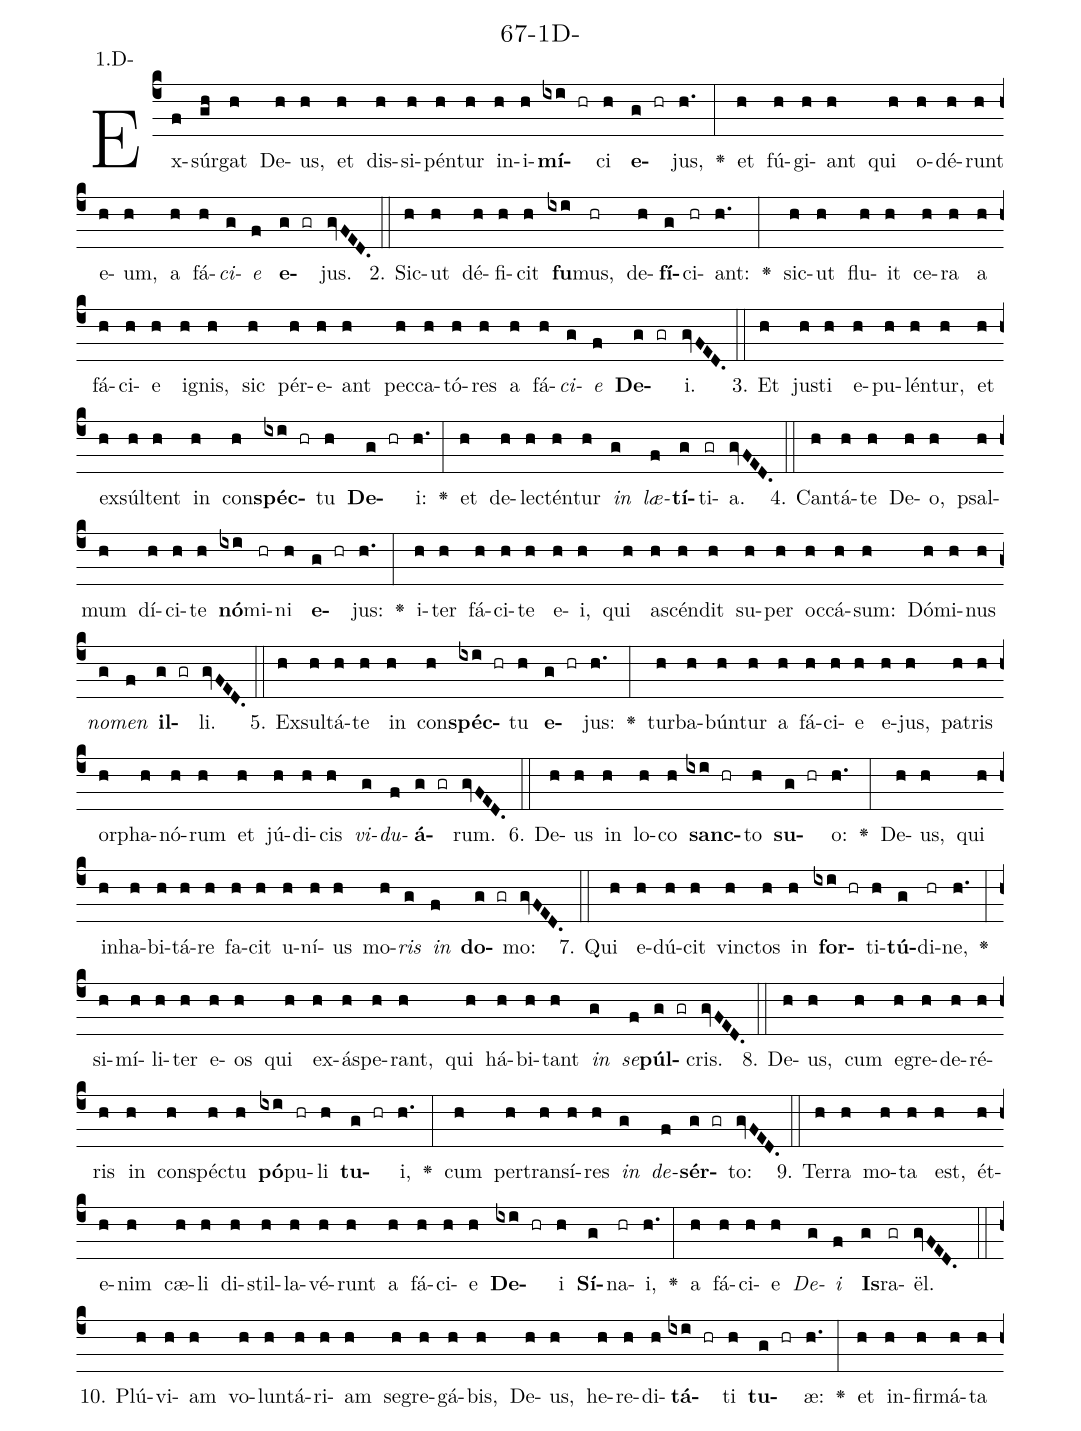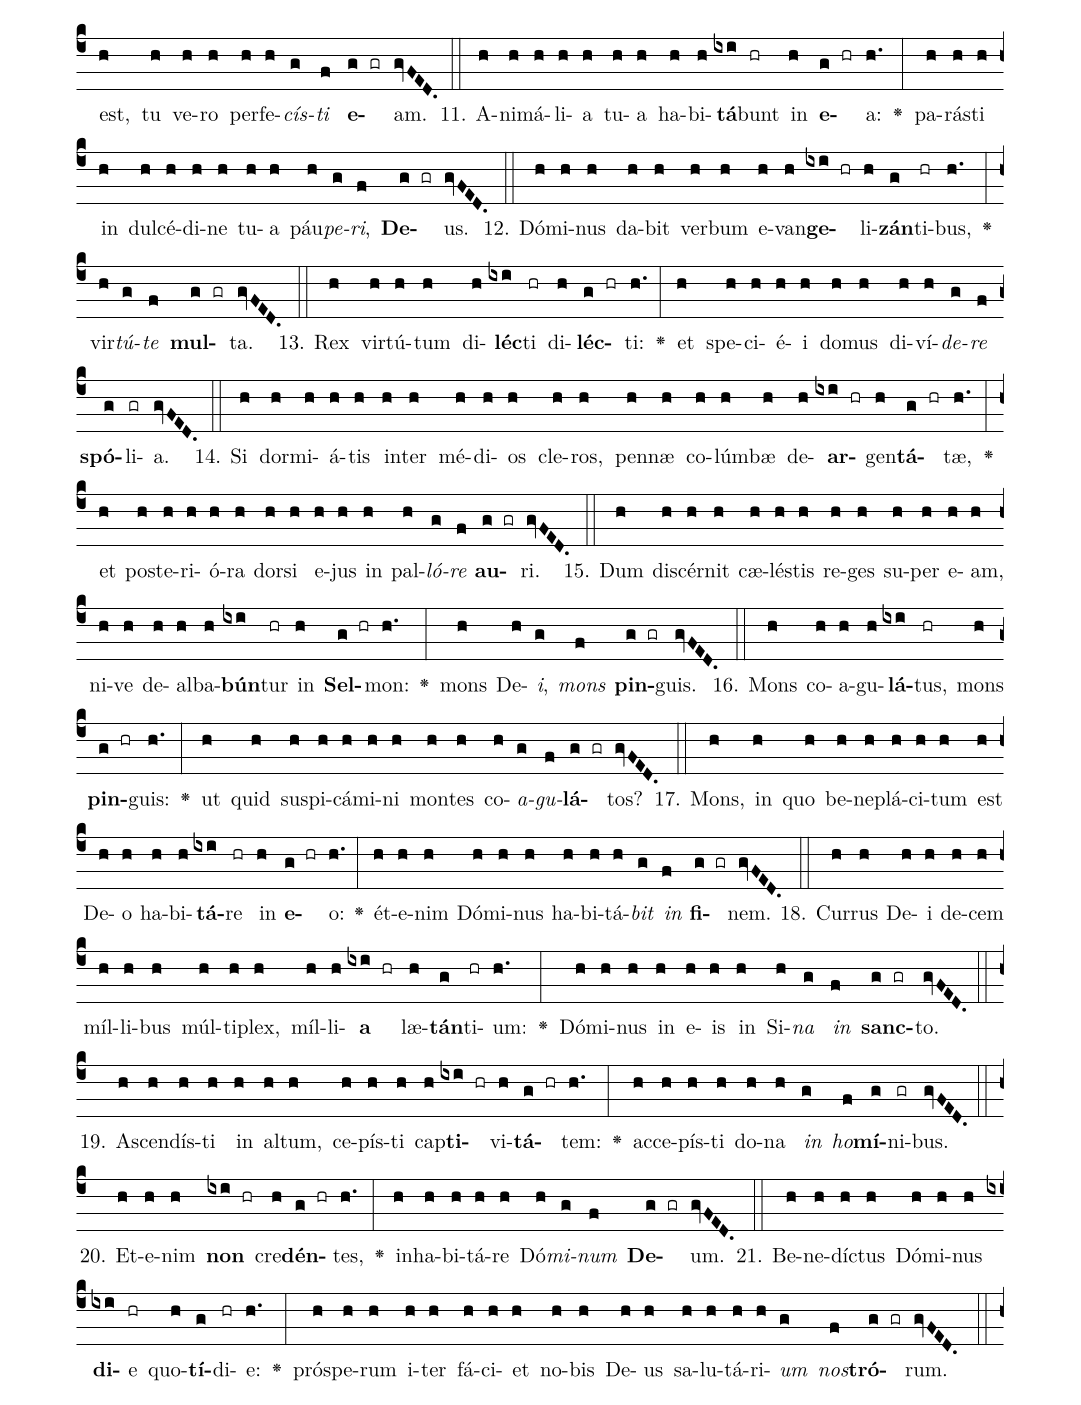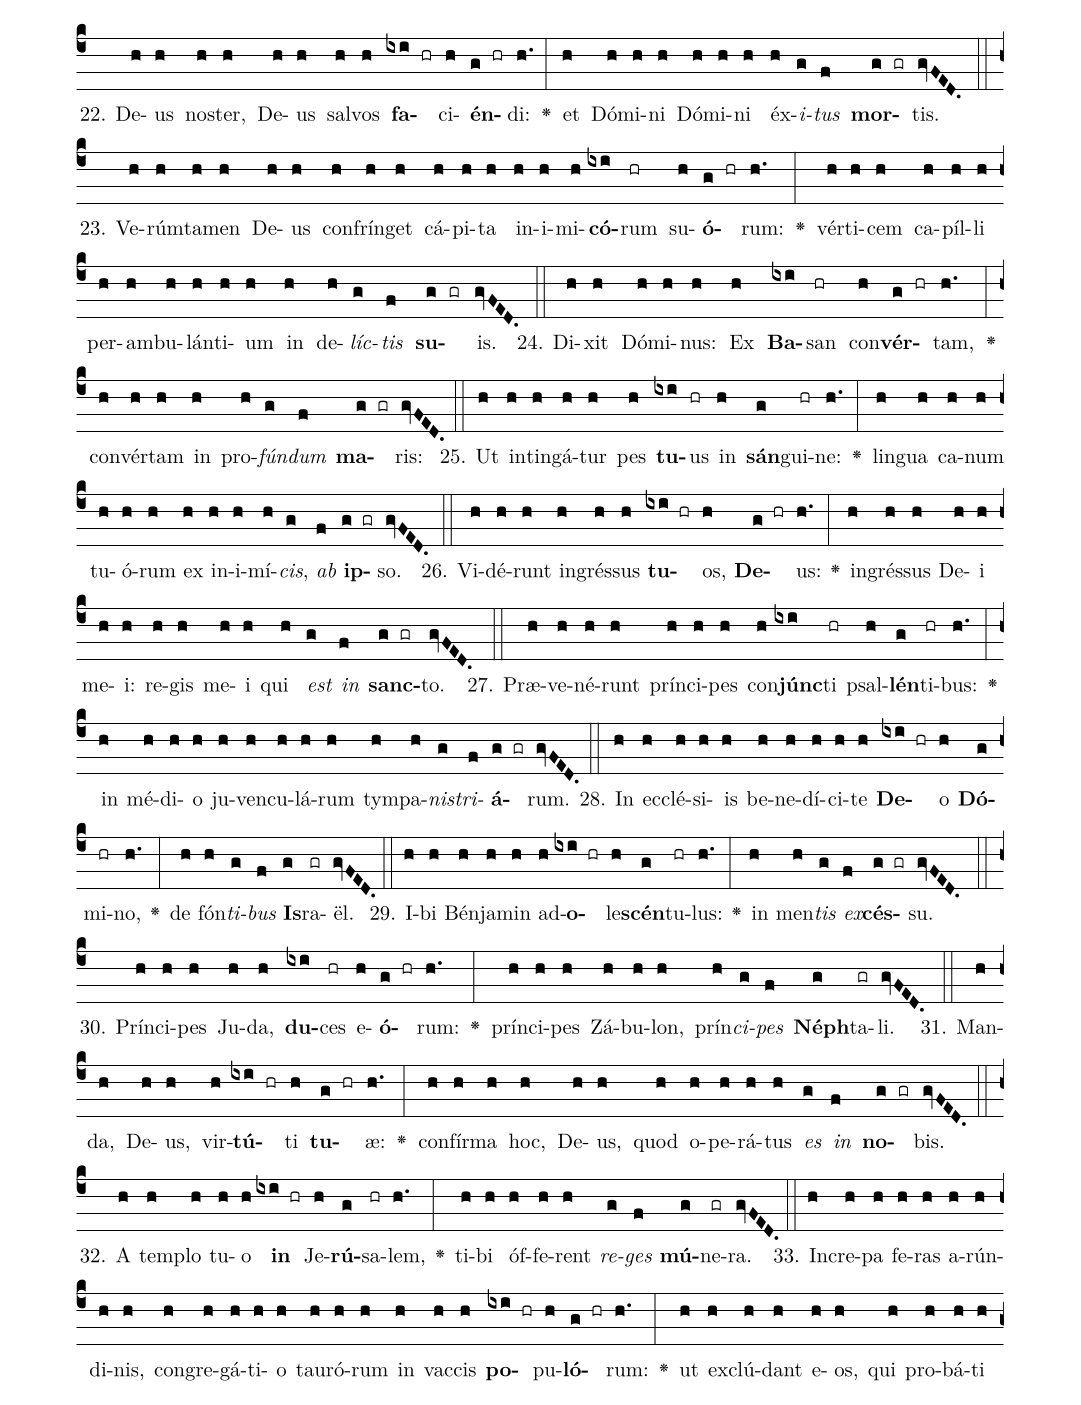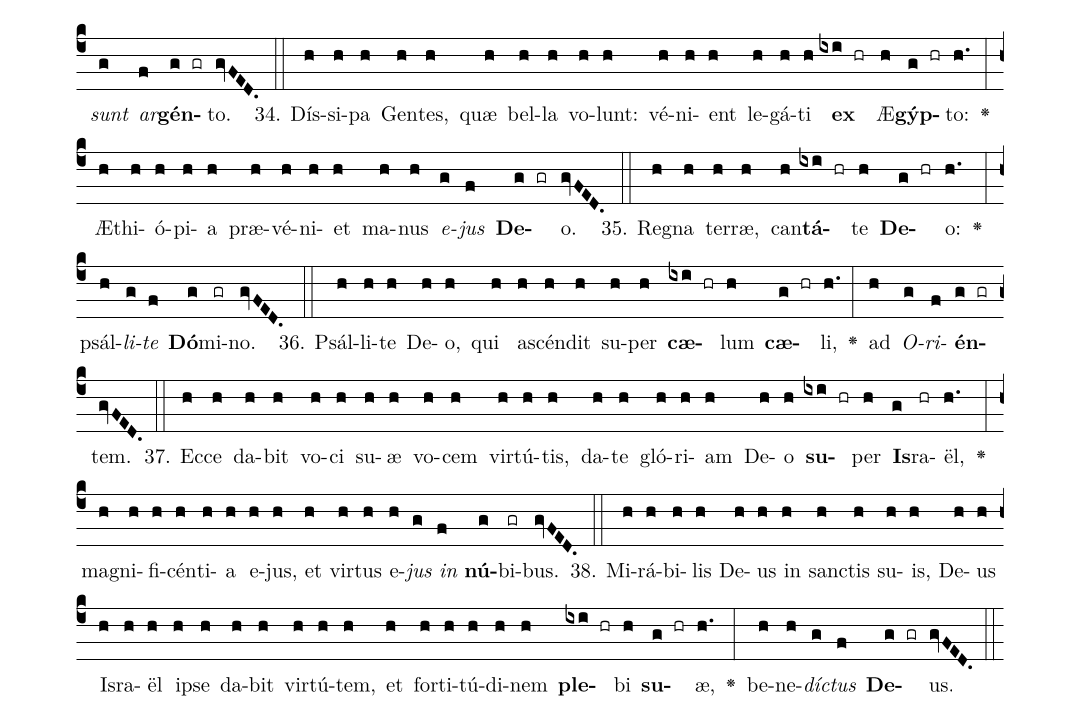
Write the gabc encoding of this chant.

name: 67-1D-;
annotation: 1.D-;
%%
(c4)Ex(f)súr(gh)gat(h) De(h)us,(h) et(h) dis(h)si(h)pén(h)tur(h) in(h)i(h)<b>mí</b>(ixi hr)ci(h) <b>e</b>(g hr)jus,(h.) <v>\greheightstar</v>(:) et(h) fú(h)gi(h)ant(h) qui(h) o(h)dé(h)runt(h) e(h)um,(h) a(h) fá(h)<i>ci</i>(g)<i>e</i>(f) <b>e</b>(g gr)jus.(gvFED.) (::)
2. Sic(h)ut(h) dé(h)fi(h)cit(h) <b>fu</b>(ixi)mus,(hr) de(h)<b>fí</b>(g)ci(hr)ant:(h.) <v>\greheightstar</v>(:) sic(h)ut(h) flu(h)it(h) ce(h)ra(h) a(h) fá(h)ci(h)e(h) i(h)gnis,(h) sic(h) pér(h)e(h)ant(h) pec(h)ca(h)tó(h)res(h) a(h) fá(h)<i>ci</i>(g)<i>e</i>(f) <b>De</b>(g gr)i.(gvFED.) (::)
3. Et(h) jus(h)ti(h) e(h)pu(h)lén(h)tur,(h) et(h) ex(h)súl(h)tent(h) in(h) con(h)<b>spéc</b>(ixi hr)tu(h) <b>De</b>(g hr)i:(h.) <v>\greheightstar</v>(:) et(h) de(h)lec(h)tén(h)tur(h) <i>in</i>(g) <i>læ</i>(f)<b>tí</b>(g)ti(gr)a.(gvFED.) (::)
4. Can(h)tá(h)te(h) De(h)o,(h) psal(h)mum(h) dí(h)ci(h)te(h) <b>nó</b>(ixi)mi(hr)ni(h) <b>e</b>(g hr)jus:(h.) <v>\greheightstar</v>(:) i(h)ter(h) fá(h)ci(h)te(h) e(h)i,(h) qui(h) a(h)scén(h)dit(h) su(h)per(h) oc(h)cá(h)sum:(h) Dó(h)mi(h)nus(h) <i>no</i>(g)<i>men</i>(f) <b>il</b>(g gr)li.(gvFED.) (::)
5. Ex(h)sul(h)tá(h)te(h) in(h) con(h)<b>spéc</b>(ixi hr)tu(h) <b>e</b>(g hr)jus:(h.) <v>\greheightstar</v>(:) tur(h)ba(h)bún(h)tur(h) a(h) fá(h)ci(h)e(h) e(h)jus,(h) pa(h)tris(h) or(h)pha(h)nó(h)rum(h) et(h) jú(h)di(h)cis(h) <i>vi</i>(g)<i>du</i>(f)<b>á</b>(g gr)rum.(gvFED.) (::)
6. De(h)us(h) in(h) lo(h)co(h) <b>sanc</b>(ixi hr)to(h) <b>su</b>(g hr)o:(h.) <v>\greheightstar</v>(:) De(h)us,(h) qui(h) in(h)ha(h)bi(h)tá(h)re(h) fa(h)cit(h) u(h)ní(h)us(h) mo(h)<i>ris</i>(g) <i>in</i>(f) <b>do</b>(g gr)mo:(gvFED.) (::)
7. Qui(h) e(h)dú(h)cit(h) vinc(h)tos(h) in(h) <b>for</b>(ixi hr)ti(h)<b>tú</b>(g)di(hr)ne,(h.) <v>\greheightstar</v>(:) si(h)mí(h)li(h)ter(h) e(h)os(h) qui(h) ex(h)ás(h)pe(h)rant,(h) qui(h) há(h)bi(h)tant(h) <i>in</i>(g) <i>se</i>(f)<b>púl</b>(g gr)cris.(gvFED.) (::)
8. De(h)us,(h) cum(h) e(h)gre(h)de(h)ré(h)ris(h) in(h) con(h)spéc(h)tu(h) <b>pó</b>(ixi)pu(hr)li(h) <b>tu</b>(g hr)i,(h.) <v>\greheightstar</v>(:) cum(h) per(h)trans(h)í(h)res(h) <i>in</i>(g) <i>de</i>(f)<b>sér</b>(g gr)to:(gvFED.) (::)
9. Ter(h)ra(h) mo(h)ta(h) est,(h) ét(h)e(h)nim(h) cæ(h)li(h) di(h)stil(h)la(h)vé(h)runt(h) a(h) fá(h)ci(h)e(h) <b>De</b>(ixi hr)i(h) <b>Sí</b>(g)na(hr)i,(h.) <v>\greheightstar</v>(:) a(h) fá(h)ci(h)e(h) <i>De</i>(g)<i>i</i>(f) <b>Is</b>(g)ra(gr)ël.(gvFED.) (::)
10. Plú(h)vi(h)am(h) vo(h)lun(h)tá(h)ri(h)am(h) se(h)gre(h)gá(h)bis,(h) De(h)us,(h) he(h)re(h)di(h)<b>tá</b>(ixi hr)ti(h) <b>tu</b>(g hr)æ:(h.) <v>\greheightstar</v>(:) et(h) in(h)fir(h)má(h)ta(h) est,(h) tu(h) ve(h)ro(h) per(h)fe(h)<i>cís</i>(g)<i>ti</i>(f) <b>e</b>(g gr)am.(gvFED.) (::)
11. A(h)ni(h)má(h)li(h)a(h) tu(h)a(h) ha(h)bi(h)<b>tá</b>(ixi)bunt(hr) in(h) <b>e</b>(g hr)a:(h.) <v>\greheightstar</v>(:) pa(h)rás(h)ti(h) in(h) dul(h)cé(h)di(h)ne(h) tu(h)a(h) páu(h)<i>pe</i>(g)<i>ri</i>,(f) <b>De</b>(g gr)us.(gvFED.) (::)
12. Dó(h)mi(h)nus(h) da(h)bit(h) ver(h)bum(h) e(h)van(h)<b>ge</b>(ixi hr)li(h)<b>zán</b>(g)ti(hr)bus,(h.) <v>\greheightstar</v>(:) vir(h)<i>tú</i>(g)<i>te</i>(f) <b>mul</b>(g gr)ta.(gvFED.) (::)
13. Rex(h) vir(h)tú(h)tum(h) di(h)<b>léc</b>(ixi)ti(hr) di(h)<b>léc</b>(g hr)ti:(h.) <v>\greheightstar</v>(:) et(h) spe(h)ci(h)é(h)i(h) do(h)mus(h) di(h)ví(h)<i>de</i>(g)<i>re</i>(f) <b>spó</b>(g)li(gr)a.(gvFED.) (::)
14. Si(h) dor(h)mi(h)á(h)tis(h) in(h)ter(h) mé(h)di(h)os(h) cle(h)ros,(h) pen(h)næ(h) co(h)lúm(h)bæ(h) de(h)<b>ar</b>(ixi hr)gen(h)<b>tá</b>(g hr)tæ,(h.) <v>\greheightstar</v>(:) et(h) post(h)e(h)ri(h)ó(h)ra(h) dor(h)si(h) e(h)jus(h) in(h) pal(h)<i>ló</i>(g)<i>re</i>(f) <b>au</b>(g gr)ri.(gvFED.) (::)
15. Dum(h) di(h)scér(h)nit(h) cæ(h)lés(h)tis(h) re(h)ges(h) su(h)per(h) e(h)am,(h) ni(h)ve(h) de(h)al(h)ba(h)<b>bún</b>(ixi)tur(hr) in(h) <b>Sel</b>(g hr)mon:(h.) <v>\greheightstar</v>(:) mons(h) De(h)<i>i</i>,(g) <i>mons</i>(f) <b>pin</b>(g gr)guis.(gvFED.) (::)
16. Mons(h) co(h)a(h)gu(h)<b>lá</b>(ixi)tus,(hr) mons(h) <b>pin</b>(g hr)guis:(h.) <v>\greheightstar</v>(:) ut(h) quid(h) su(h)spi(h)cá(h)mi(h)ni(h) mon(h)tes(h) co(h)<i>a</i>(g)<i>gu</i>(f)<b>lá</b>(g gr)tos?(gvFED.) (::)
17. Mons,(h) in(h) quo(h) be(h)ne(h)plá(h)ci(h)tum(h) est(h) De(h)o(h) ha(h)bi(h)<b>tá</b>(ixi)re(hr) in(h) <b>e</b>(g hr)o:(h.) <v>\greheightstar</v>(:) ét(h)e(h)nim(h) Dó(h)mi(h)nus(h) ha(h)bi(h)tá(h)<i>bit</i>(g) <i>in</i>(f) <b>fi</b>(g gr)nem.(gvFED.) (::)
18. Cur(h)rus(h) De(h)i(h) de(h)cem(h) míl(h)li(h)bus(h) múl(h)ti(h)plex,(h) míl(h)li(h)<b>a</b>(ixi hr) læ(h)<b>tán</b>(g)ti(hr)um:(h.) <v>\greheightstar</v>(:) Dó(h)mi(h)nus(h) in(h) e(h)is(h) in(h) Si(h)<i>na</i>(g) <i>in</i>(f) <b>sanc</b>(g gr)to.(gvFED.) (::)
19. A(h)scen(h)dís(h)ti(h) in(h) al(h)tum,(h) ce(h)pís(h)ti(h) cap(h)<b>ti</b>(ixi hr)vi(h)<b>tá</b>(g hr)tem:(h.) <v>\greheightstar</v>(:) ac(h)ce(h)pís(h)ti(h) do(h)na(h) <i>in</i>(g) <i>ho</i>(f)<b>mí</b>(g)ni(gr)bus.(gvFED.) (::)
20. Et(h)e(h)nim(h) <b>non</b>(ixi hr) cre(h)<b>dén</b>(g hr)tes,(h.) <v>\greheightstar</v>(:) in(h)ha(h)bi(h)tá(h)re(h) Dó(h)<i>mi</i>(g)<i>num</i>(f) <b>De</b>(g gr)um.(gvFED.) (::)
21. Be(h)ne(h)díc(h)tus(h) Dó(h)mi(h)nus(h) <b>di</b>(ixi)e(hr) quo(h)<b>tí</b>(g)di(hr)e:(h.) <v>\greheightstar</v>(:) pró(h)spe(h)rum(h) i(h)ter(h) fá(h)ci(h)et(h) no(h)bis(h) De(h)us(h) sa(h)lu(h)tá(h)ri(h)<i>um</i>(g) <i>nos</i>(f)<b>tró</b>(g gr)rum.(gvFED.) (::)
22. De(h)us(h) nos(h)ter,(h) De(h)us(h) sal(h)vos(h) <b>fa</b>(ixi hr)ci(h)<b>én</b>(g hr)di:(h.) <v>\greheightstar</v>(:) et(h) Dó(h)mi(h)ni(h) Dó(h)mi(h)ni(h) éx(h)<i>i</i>(g)<i>tus</i>(f) <b>mor</b>(g gr)tis.(gvFED.) (::)
23. Ve(h)rúm(h)ta(h)men(h) De(h)us(h) con(h)frín(h)get(h) cá(h)pi(h)ta(h) in(h)i(h)mi(h)<b>có</b>(ixi)rum(hr) su(h)<b>ó</b>(g hr)rum:(h.) <v>\greheightstar</v>(:) vér(h)ti(h)cem(h) ca(h)píl(h)li(h) per(h)am(h)bu(h)lán(h)ti(h)um(h) in(h) de(h)<i>líc</i>(g)<i>tis</i>(f) <b>su</b>(g gr)is.(gvFED.) (::)
24. Di(h)xit(h) Dó(h)mi(h)nus:(h) Ex(h) <b>Ba</b>(ixi)san(hr) con(h)<b>vér</b>(g hr)tam,(h.) <v>\greheightstar</v>(:) con(h)vér(h)tam(h) in(h) pro(h)<i>fún</i>(g)<i>dum</i>(f) <b>ma</b>(g gr)ris:(gvFED.) (::)
25. Ut(h) in(h)tin(h)gá(h)tur(h) pes(h) <b>tu</b>(ixi)us(hr) in(h) <b>sán</b>(g)gui(hr)ne:(h.) <v>\greheightstar</v>(:) lin(h)gua(h) ca(h)num(h) tu(h)ó(h)rum(h) ex(h) in(h)i(h)mí(h)<i>cis</i>,(g) <i>ab</i>(f) <b>ip</b>(g gr)so.(gvFED.) (::)
26. Vi(h)dé(h)runt(h) in(h)grés(h)sus(h) <b>tu</b>(ixi hr)os,(h) <b>De</b>(g hr)us:(h.) <v>\greheightstar</v>(:) in(h)grés(h)sus(h) De(h)i(h) me(h)i:(h) re(h)gis(h) me(h)i(h) qui(h) <i>est</i>(g) <i>in</i>(f) <b>sanc</b>(g gr)to.(gvFED.) (::)
27. Præ(h)ve(h)né(h)runt(h) prín(h)ci(h)pes(h) con(h)<b>júnc</b>(ixi)ti(hr) psal(h)<b>lén</b>(g)ti(hr)bus:(h.) <v>\greheightstar</v>(:) in(h) mé(h)di(h)o(h) ju(h)ven(h)cu(h)lá(h)rum(h) tym(h)pa(h)<i>nis</i>(g)<i>tri</i>(f)<b>á</b>(g gr)rum.(gvFED.) (::)
28. In(h) ec(h)clé(h)si(h)is(h) be(h)ne(h)dí(h)ci(h)te(h) <b>De</b>(ixi hr)o(h) <b>Dó</b>(g)mi(hr)no,(h.) <v>\greheightstar</v>(:) de(h) fón(h)<i>ti</i>(g)<i>bus</i>(f) <b>Is</b>(g)ra(gr)ël.(gvFED.) (::)
29. I(h)bi(h) Bén(h)ja(h)min(h) ad(h)<b>o</b>(ixi hr)le(h)<b>scén</b>(g)tu(hr)lus:(h.) <v>\greheightstar</v>(:) in(h) men(h)<i>tis</i>(g) <i>ex</i>(f)<b>cés</b>(g gr)su.(gvFED.) (::)
30. Prín(h)ci(h)pes(h) Ju(h)da,(h) <b>du</b>(ixi)ces(hr) e(h)<b>ó</b>(g hr)rum:(h.) <v>\greheightstar</v>(:) prín(h)ci(h)pes(h) Zá(h)bu(h)lon,(h) prín(h)<i>ci</i>(g)<i>pes</i>(f) <b>Néph</b>(g)ta(gr)li.(gvFED.) (::)
31. Man(h)da,(h) De(h)us,(h) vir(h)<b>tú</b>(ixi hr)ti(h) <b>tu</b>(g hr)æ:(h.) <v>\greheightstar</v>(:) con(h)fír(h)ma(h) hoc,(h) De(h)us,(h) quod(h) o(h)pe(h)rá(h)tus(h) <i>es</i>(g) <i>in</i>(f) <b>no</b>(g gr)bis.(gvFED.) (::)
32. A(h) tem(h)plo(h) tu(h)o(h) <b>in</b>(ixi hr) Je(h)<b>rú</b>(g)sa(hr)lem,(h.) <v>\greheightstar</v>(:) ti(h)bi(h) óf(h)fe(h)rent(h) <i>re</i>(g)<i>ges</i>(f) <b>mú</b>(g)ne(gr)ra.(gvFED.) (::)
33. In(h)cre(h)pa(h) fe(h)ras(h) a(h)rún(h)di(h)nis,(h) con(h)gre(h)gá(h)ti(h)o(h) tau(h)ró(h)rum(h) in(h) vac(h)cis(h) <b>po</b>(ixi hr)pu(h)<b>ló</b>(g hr)rum:(h.) <v>\greheightstar</v>(:) ut(h) ex(h)clú(h)dant(h) e(h)os,(h) qui(h) pro(h)bá(h)ti(h) <i>sunt</i>(g) <i>ar</i>(f)<b>gén</b>(g gr)to.(gvFED.) (::)
34. Dís(h)si(h)pa(h) Gen(h)tes,(h) quæ(h) bel(h)la(h) vo(h)lunt:(h) vé(h)ni(h)ent(h) le(h)gá(h)ti(h) <b>ex</b>(ixi hr) Æ(h)<b>gýp</b>(g hr)to:(h.) <v>\greheightstar</v>(:) Æ(h)thi(h)ó(h)pi(h)a(h) præ(h)vé(h)ni(h)et(h) ma(h)nus(h) <i>e</i>(g)<i>jus</i>(f) <b>De</b>(g gr)o.(gvFED.) (::)
35. Re(h)gna(h) ter(h)ræ,(h) can(h)<b>tá</b>(ixi hr)te(h) <b>De</b>(g hr)o:(h.) <v>\greheightstar</v>(:) psál(h)<i>li</i>(g)<i>te</i>(f) <b>Dó</b>(g)mi(gr)no.(gvFED.) (::)
36. Psál(h)li(h)te(h) De(h)o,(h) qui(h) a(h)scén(h)dit(h) su(h)per(h) <b>cæ</b>(ixi hr)lum(h) <b>cæ</b>(g hr)li,(h.) <v>\greheightstar</v>(:) ad(h) <i>O</i>(g)<i>ri</i>(f)<b>én</b>(g gr)tem.(gvFED.) (::)
37. Ec(h)ce(h) da(h)bit(h) vo(h)ci(h) su(h)æ(h) vo(h)cem(h) vir(h)tú(h)tis,(h) da(h)te(h) gló(h)ri(h)am(h) De(h)o(h) <b>su</b>(ixi hr)per(h) <b>Is</b>(g)ra(hr)ël,(h.) <v>\greheightstar</v>(:) ma(h)gni(h)fi(h)cén(h)ti(h)a(h) e(h)jus,(h) et(h) vir(h)tus(h) e(h)<i>jus</i>(g) <i>in</i>(f) <b>nú</b>(g)bi(gr)bus.(gvFED.) (::)
38. Mi(h)rá(h)bi(h)lis(h) De(h)us(h) in(h) sanc(h)tis(h) su(h)is,(h) De(h)us(h) Is(h)ra(h)ël(h) ip(h)se(h) da(h)bit(h) vir(h)tú(h)tem,(h) et(h) for(h)ti(h)tú(h)di(h)nem(h) <b>ple</b>(ixi hr)bi(h) <b>su</b>(g hr)æ,(h.) <v>\greheightstar</v>(:) be(h)ne(h)<i>díc</i>(g)<i>tus</i>(f) <b>De</b>(g gr)us.(gvFED.) (::)
